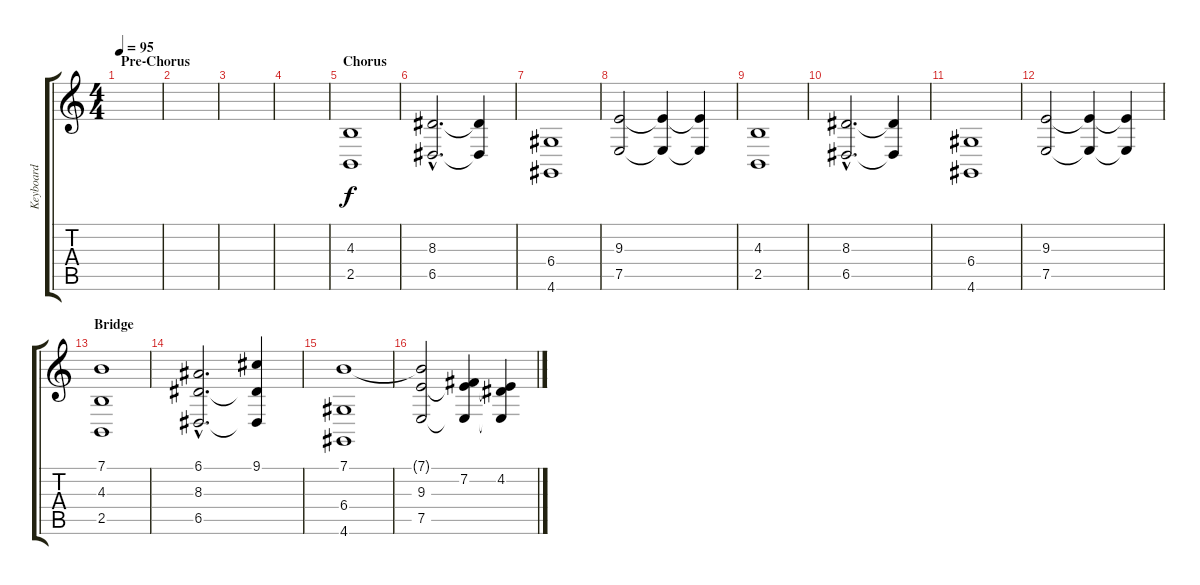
\track ("Keyboard" "Keyboard") {instrument percussiveorgan}
\staff {score tabs}
\tuning (E4 B3 G3 D3 A2 E2) {hide}
\ts (4 4)
\section ("" "Pre-Chorus")
\tempo 95
\clef g2
\ks c
|
|
|
|
\section ("" "Chorus")
(4.3 2.5).1 |
(8.3{hac} 6.5{hac}).2{d} (8.3{t} 6.5{t}).4 |
(6.4 4.6).1 |
(9.3 7.5).2 (9.3{t} 7.5{t}).4 (9.3{t} 7.5{t}).4 |
(4.3 2.5).1 |
(8.3{hac} 6.5{hac}).2{d} (8.3{t} 6.5{t}).4 |
(6.4 4.6).1 |
(9.3 7.5).2 (9.3{t} 7.5{t}).4 (9.3{t} 7.5{t}).4 |
\section ("" "Bridge")
(7.1 4.3 2.5).1 |
(6.1{hac} 8.3{hac} 6.5{hac}).2{d} (9.1 8.3{t} 6.5{t}).4 |
(7.1 6.4 4.6).1 |
(7.1{t} 9.3 7.5).2 (7.2 9.3{t} 7.5{t}).4 (4.2 9.3{t} 7.5{t}).4
